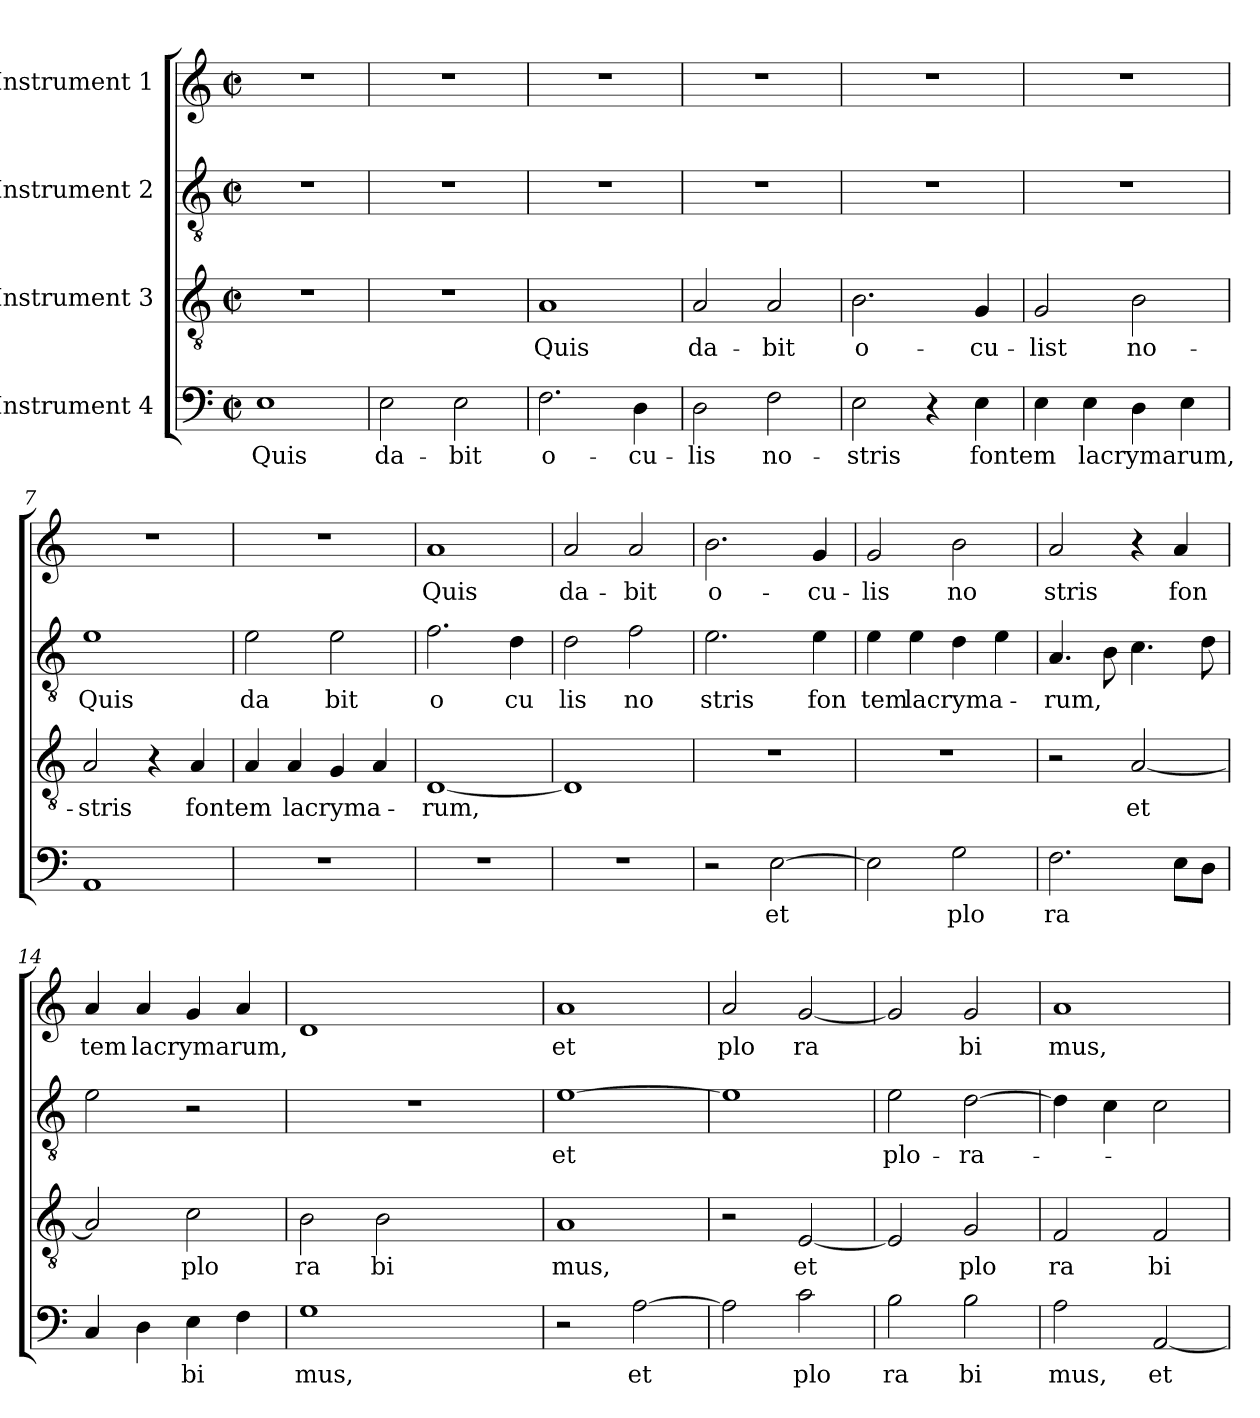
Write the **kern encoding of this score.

**kern	**text	**kern	**text	**kern	**text	**kern	**text
*part4	*part4	*part3	*part3	*part2	*part2	*part1	*part1
*staff4	*staff4	*staff3	*staff3	*staff2	*staff2	*staff1	*staff1
*I"Instrument 4	*	*I"Instrument 3	*	*I"Instrument 2	*	*I"Instrument 1	*
!!LO:PB:g=z
*stria5	*	*stria5	*	*stria5	*	*stria5	*
*clefF4	*	*clefGv2	*	*clefGv2	*	*clefG2	*
*M2/2	*	*M2/2	*	*M2/2	*	*M2/2	*
*met(c|)	*	*met(c|)	*	*met(c|)	*	*met(c|)	*
=1	=1	=1	=1	=1	=1	=1	=1
!	!LO:LY:b:cj	!	!	!	!	!	!
1E	Quis	1r	.	1r	.	1r	.
=2	=2	=2	=2	=2	=2	=2	=2
!	!LO:LY:b:cj	!	!	!	!	!	!
2E\	da-	1r	.	1r	.	1r	.
!	!LO:LY:b:cj	!	!	!	!	!	!
2E\	-bit	.	.	.	.	.	.
=3	=3	=3	=3	=3	=3	=3	=3
!	!LO:LY:b:cj	!	!LO:LY:b:cj	!	!	!	!
2.F\	o-	1A	Quis	1r	.	1r	.
!	!LO:LY:b:cj	!	!	!	!	!	!
4D\	-cu-	.	.	.	.	.	.
=4	=4	=4	=4	=4	=4	=4	=4
!	!LO:LY:b:cj	!	!LO:LY:b:cj	!	!	!	!
2D\	-lis	2A/	da-	1r	.	1r	.
!	!LO:LY:b:cj	!	!LO:LY:b:cj	!	!	!	!
2F\	no-	2A/	-bit	.	.	.	.
=5	=5	=5	=5	=5	=5	=5	=5
!	!LO:LY:b:cj	!	!LO:LY:b:cj	!	!	!	!
2E\	-stris	2.B\	o-	1r	.	1r	.
4r	.	.	.	.	.	.	.
!	!LO:LY:b	!	!LO:LY:b:cj	!	!	!	!
4E\	fontem	4G/	-cu-	.	.	.	.
=6	=6	=6	=6	=6	=6	=6	=6
!	!	!	!LO:LY:b:cj	!	!	!	!
4E\	.	2G/	-list	1r	.	1r	.
!	!LO:LY:b	!	!	!	!	!	!
4E\	lacrymarum,	.	.	.	.	.	.
!	!	!	!LO:LY:b:cj	!	!	!	!
4D\	.	2B\	no-	.	.	.	.
4E\	.	.	.	.	.	.	.
=7	=7	=7	=7	=7	=7	=7	=7
!	!	!	!LO:LY:b:cj	!	!LO:LY:b:cj	!	!
1AA	.	2A/	-stris	1e	Quis	1r	.
.	.	4r	.	.	.	.	.
!	!	!	!LO:LY:b	!	!	!	!
.	.	4A/	fontem	.	.	.	.
=8	=8	=8	=8	=8	=8	=8	=8
!	!	!	!	!	!LO:LY:b:cj	!	!
1r	.	4A/	.	2e\	da	1r	.
!	!	!	!LO:LY:b	!	!	!	!
.	.	4A/	lacryma-	.	.	.	.
!	!	!	!	!	!LO:LY:b:cj	!	!
.	.	4G/	.	2e\	bit	.	.
.	.	4A/	.	.	.	.	.
=9	=9	=9	=9	=9	=9	=9	=9
!	!	!	!LO:LY:b	!	!LO:LY:b:cj	!	!LO:LY:b:cj
1r	.	[<1D	-rum,	2.f\	o	1a	Quis
!	!	!	!	!	!LO:LY:b:cj	!	!
.	.	.	.	4d\	cu	.	.
=10	=10	=10	=10	=10	=10	=10	=10
!	!	!	!	!	!LO:LY:b:cj	!	!LO:LY:b:cj
1r	.	1D]	.	2d\	lis	2a/	da-
!	!	!	!	!	!LO:LY:b:cj	!	!LO:LY:b:cj
.	.	.	.	2f\	no	2a/	-bit
=11	=11	=11	=11	=11	=11	=11	=11
!	!	!	!	!	!LO:LY:b:cj	!	!LO:LY:b:cj
2r	.	1r	.	2.e\	stris	2.b\	o-
!	!LO:LY:b:cj	!	!	!	!	!	!
[<2E\	et	.	.	.	.	.	.
!	!	!	!	!	!LO:LY:b:cj	!	!LO:LY:b:cj
.	.	.	.	4e\	fon	4g/	-cu-
!!LO:LB:g=z
=12	=12	=12	=12	=12	=12	=12	=12
!	!	!	!	!	!LO:LY:b:cj	!	!LO:LY:b:cj
2E\]	.	1r	.	4e\	tem	2g/	-lis
!	!	!	!	!	!LO:LY:b	!	!
.	.	.	.	4e\	lacryma-	.	.
!	!LO:LY:b:cj	!	!	!	!	!	!LO:LY:b:cj
2G\	plo	.	.	4d\	.	2b\	no
.	.	.	.	4e\	.	.	.
=13	=13	=13	=13	=13	=13	=13	=13
!	!LO:LY:b:cj	!	!	!	!LO:LY:b	!	!LO:LY:b:cj
2.F\	ra	2r	.	4.A/	-rum,	2a/	stris
.	.	.	.	8B\	.	.	.
!	!	!	!LO:LY:b:cj	!	!	!	!
.	.	[<2A/	et	4.c\	.	4r	.
!	!	!	!	!	!	!	!LO:LY:b:cj
8E\L	.	.	.	.	.	4a/	fon
8D\J	.	.	.	8d\	.	.	.
=14	=14	=14	=14	=14	=14	=14	=14
!	!	!	!	!	!	!	!LO:LY:b:cj
4C/	.	2A/]	.	2e\	.	4a/	tem
!	!	!	!	!	!	!	!LO:LY:b
4D\	.	.	.	.	.	4a/	lacrymarum,
!	!LO:LY:b:cj	!	!LO:LY:b:cj	!	!	!	!
4E\	bi	2c\	plo	2r	.	4g/	.
4F\	.	.	.	.	.	4a/	.
=15	=15	=15	=15	=15	=15	=15	=15
!	!LO:LY:b:cj	!	!LO:LY:b:cj	!	!	!	!
1G	mus,	2B\	ra	1r	.	1d	.
!	!	!	!LO:LY:b:cj	!	!	!	!
.	.	2B\	bi	.	.	.	.
=16	=16	=16	=16	=16	=16	=16	=16
!	!	!	!LO:LY:b:cj	!	!LO:LY:b:cj	!	!LO:LY:b:cj
2r	.	1A	mus,	[>1e	et	1a	et
!	!LO:LY:b:cj	!	!	!	!	!	!
[>2A\	et	.	.	.	.	.	.
=17	=17	=17	=17	=17	=17	=17	=17
!	!	!	!	!	!	!	!LO:LY:b:cj
2A\]	.	2r	.	1e]	.	2a/	plo
!	!LO:LY:b:cj	!	!LO:LY:b:cj	!	!	!	!LO:LY:b:cj
2c\	plo	[<2E/	et	.	.	[<2g/	ra
=18	=18	=18	=18	=18	=18	=18	=18
!	!LO:LY:b:cj	!	!	!	!LO:LY:b:cj	!	!
2B\	ra	2E/]	.	2e\	plo-	2g/]	.
!	!LO:LY:b:cj	!	!LO:LY:b:cj	!	!LO:LY:b:cj	!	!LO:LY:b:cj
2B\	bi	2G/	plo	[>2d\	-ra-	2g/	bi
=19	=19	=19	=19	=19	=19	=19	=19
!	!LO:LY:b:cj	!	!LO:LY:b:cj	!	!	!	!LO:LY:b:cj
2A\	mus,	2F/	ra	4d\]	.	1a	mus,
.	.	.	.	4c\	.	.	.
!	!LO:LY:b:cj	!	!LO:LY:b:cj	!	!	!	!
[<2AA/	et	2F/	bi	2c\	.	.	.
=	=	=	=	=	=	=	=
*-	*-	*-	*-	*-	*-	*-	*-
